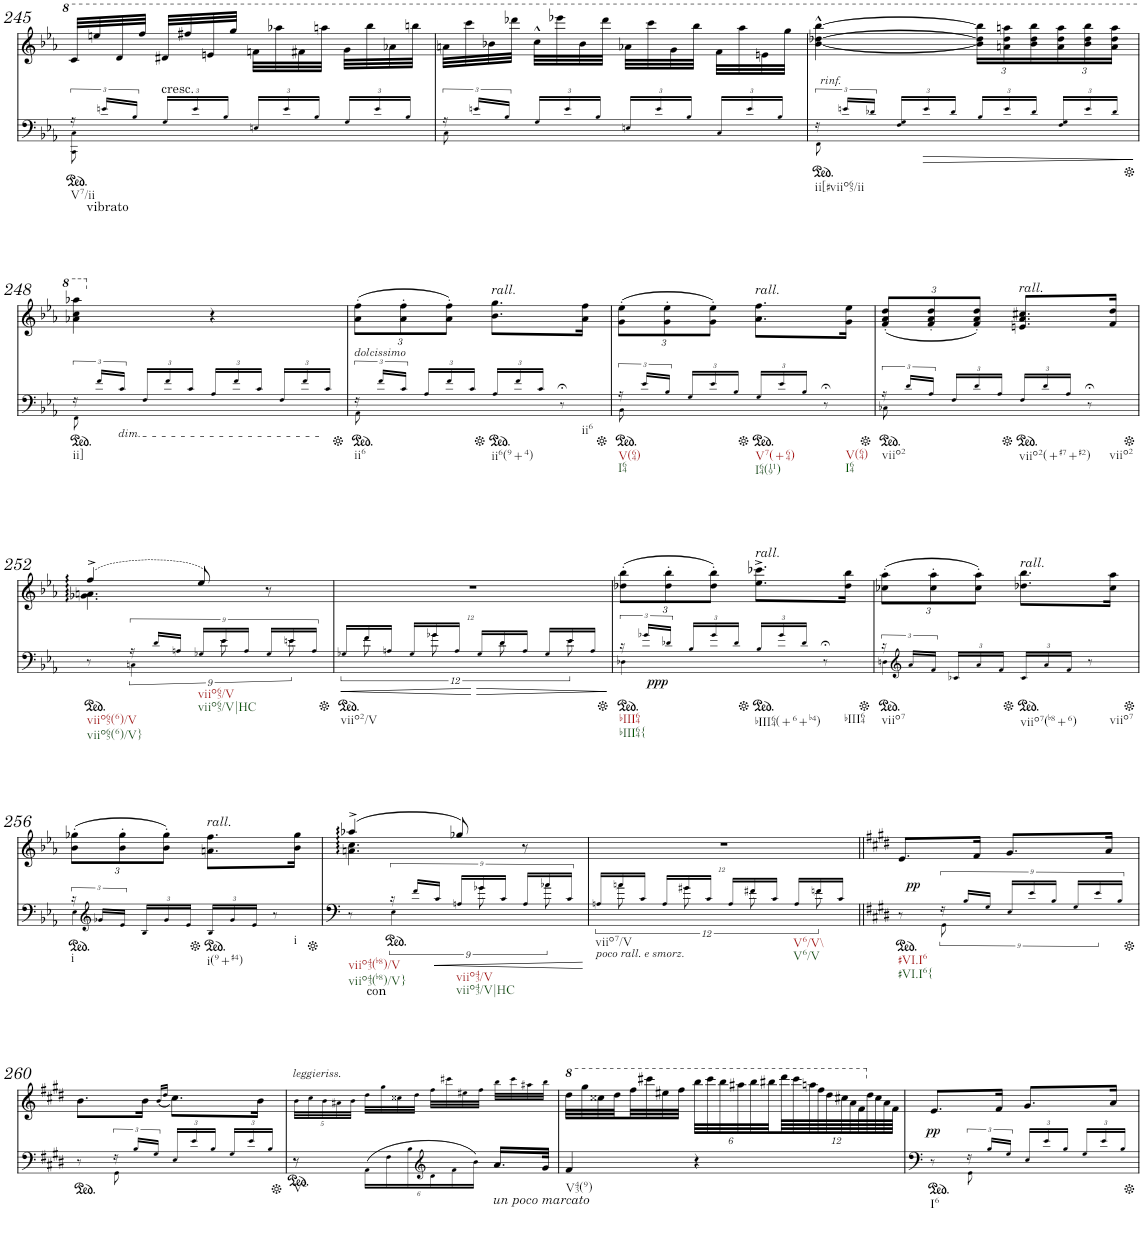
**kern	**kern	**dynam
*part1	*part1	*part1
*staff2	*staff1	*staff1/2
*I"Piano	*	*
*I'Pno.	*	*
!!LO:PB:g=z
*clefF4	*clefF4	*
*k[b-e-a-]	*k[b-e-a-]	*
*M2/4	*M2/4	*
=245	=245	=245
*^	*	*
!LO:TX:b:t=V7/ii	!	!	!
24r	8CC!\ 8C!\	32cc/LLL	.
.	.	32eeen/	.
!LO:TX:b:t=vibrato	!	!	!
24en!/LL	.	.	.
.	.	32dd/	.
24B-!/JJ	.	.	.
.	.	32fff/JJJ	.
*Xbrackettup	*	*	*
!LO:TX:a:t=cresc.	!	!	!
24G!/LL	8ryy	32dd#X/LLL	.
.	.	32fff#X/	.
24e!/	.	.	.
.	.	32een/	.
24B-!/JJ	.	.	.
.	.	32ggg/JJJ	.
24En!/LL	4ryy	32ffn\LLL	.
.	.	32aaa-X\	.
24e!/	.	.	.
.	.	32ff#X\	.
24B-!/JJ	.	.	.
.	.	32aaan\JJJ	.
24G!/LL	.	32gg\LLL	.
.	.	32bbb-\	.
24e!/	.	.	.
.	.	32aa-X\	.
24B-!/JJ	.	.	.
.	.	32bbbn\JJJ	.
=246	=246	=246	=246
*brackettup	*	*	*
24r	8C!\	32aan\LLL	.
.	.	32cccc\	.
24en!/LL	.	.	.
.	.	32bb-X\	.
24B-!/JJ	.	.	.
.	.	32dddd-X\JJJ	.
*Xbrackettup	*	*	*
24G!/LL	8ryy	32ccc^^\LLL	.
.	.	32eeee-X\	.
24e!/	.	.	.
.	.	32bb-\	.
24B-!/JJ	.	.	.
.	.	32dddd-\JJJ	.
24En!/LL	4ryy	32aa-X\LLL	.
.	.	32cccc\	.
24e!/	.	.	.
.	.	32gg\	.
24B-!/JJ	.	.	.
.	.	32bbb-\JJJ	.
24C!/LL	.	32ff\LLL	.
.	.	32aaa-\	.
24e!/	.	.	.
.	.	32een\	.
24B-!/JJ	.	.	.
.	.	32ggg\JJJ	.
=247	=247	=247	=247
*brackettup	*	*	*
!LO:TX:b:t=ii[#viio65/ii	!	!	!
!	!	!	!LO:DY:b
24r	8FF!\	[4bb-\^^ [4ddd-X\^^ [4bbb-\^^	other-dynamics
24en!/LL	.	.	.
24d-X!/JJ	.	.	.
*Xbrackettup	*	*	*
24F!/ 24G!/LL	8ryy	.	.
24e!/	.	.	.
24d-!/JJ	.	.	.
*	*	*Xbrackettup	*
24B-!/LL	4ryy	24bb-\] 24ddd-\] 24bbb-\]LL	.
24e!/	.	24aan\ 24ddd-\ 24aaan\	.
24d-!/JJ	.	24bb-\ 24ddd-\ 24bbb-\	.
24F!/ 24G!/LL	.	24aa\ 24ddd-\ 24aaa\	.
24e!/	.	24bb-\ 24ddd-\ 24bbb-\	.
24d-!/JJ	.	24aa\ 24ddd-\ 24aaa\JJ	.
!!LO:LB:g=z
=248	=248	=248	=248
*brackettup	*	*	*
!LO:TX:b:t=ii]	!	!	!
24r	8FF!\	4aa-X\ 4ccc\ 4aaa-X\	.
24f!/LL	.	.	.
!LO:TX:b:i:t=dim.	!	!	!
24c!/JJ	.	.	.
*Xbrackettup	*	*	*
24F!/LL	8ryy	.	.
24f!/	.	.	.
24c!/JJ	.	.	.
24A-!/LL	4ryy	4r	.
24f!/	.	.	.
24c!/JJ	.	.	.
24F!/LL	.	.	.
24f!/	.	.	.
24c!/JJ	.	.	.
=249	=249	=249	=249
*brackettup	*	*	*
!	!	!LO:TX:b:i:t=dolcissimo	!
!LO:TX:b:t=ii6	!	!	!
24r	8AA-!\	(12a-\' 12ff\'L	.
24f!/LL	.	.	.
24c!/JJ	.	12a-\' 12ff\'	.
*Xbrackettup	*	*	*
24A-!/LL	8ryy	.	.
24f!/	.	12a-\' 12ff\'J)	.
24c!/JJ	.	.	.
!	!	!LO:TX:a:i:t=rall.	!
!LO:TX:b:t=ii6(9+4)	!	!	!
24A-!/LL	4ryy	8.b-\ 8.gg\L	.
24f!/	.	.	.
24c!/JJ	.	.	.
!LO:TX:b:t=ii6	!	!	!
8r;<	.	.	.
.	.	16a-\ 16ff\Jk	.
=250	=250	=250	=250
*brackettup	*	*	*
!LO:TX:b:t=V(64)	!	!	!
!LO:TX:b:t=I64	!	!	!
24r	8BB-!\	(12g\' 12ee-\'L	.
24e-!/LL	.	.	.
24B-!/JJ	.	12g\' 12ee-\'	.
*Xbrackettup	*	*	*
24G!/LL	8ryy	.	.
24e-!/	.	12g\' 12ee-\'J)	.
24B-!/JJ	.	.	.
!	!	!LO:TX:a:i:t=rall.	!
!LO:TX:b:t=V7(+64)	!	!	!
!LO:TX:b:t=I64(119)	!	!	!
24G!/LL	4ryy	8.a-\ 8.ff\L	.
24e-!/	.	.	.
24B-!/JJ	.	.	.
!LO:TX:b:t=V(64)	!	!	!
!LO:TX:b:t=I64	!	!	!
8r;<	.	.	.
.	.	16g\ 16ee-\Jk	.
=251	=251	=251	=251
*brackettup	*	*	*
!LO:TX:b:t=viio2	!	!	!
24r	8C-X!\	(12f/' 12a-/' 12dd/'L	.
24d!/LL	.	.	.
24A-!/JJ	.	12f/' 12a-/' 12dd/'	.
*Xbrackettup	*	*	*
24F!/LL	8ryy	.	.
24d!/	.	12f/' 12a-/' 12dd/'J)	.
24A-!/JJ	.	.	.
!	!	!LO:TX:a:i:t=rall.	!
!LO:TX:b:t=viio2(+#7+#2)	!	!	!
24F!/LL	4ryy	8.en/ 8.a-/ 8.cc#X/L	.
24d!/	.	.	.
24A-!/JJ	.	.	.
!LO:TX:b:t=viio2	!	!	!
8r;<	.	.	.
.	.	16f/ 16dd/Jk	.
!!LO:LB:g=z
=252	=252	=252	=252
*	*	*^	*
!LO:TX:b:t=viio65(6)/V	!	!	!	!
!LO:TX:b:t=viio65(6)/V}	!	!	!	!
8r	8ryy	(4ff^/	4.g-X\ 4.an\	.
*brackettup	*	*	*	*
24r	6Cn!\	.	.	.
24d!/LL	.	.	.	.
24An!/JJ	.	.	.	.
!LO:TX:b:t=viio65/V	!	!	!	!
!LO:TX:b:t=viio65/V|HC	!	!	!	!
24G-X!/LL	.	8ee-/)	.	.
24e-!/	12e-!\	.	.	.
24A!/JJ	.	.	.	.
24G-!/LL	24ryy	8r	8ryy	.
24en!/	12e!\	.	.	.
24A!/JJ	.	.	.	.
=253	=253	=253	=253	=253
*Xbrackettup	*brackettup	*	*	*
!LO:TX:b:t=viio2/V	!	!	!	!
24G-X!/LL	24ryy	2r	2ryy	.
24f!/	12f!\	.	.	.
24An!/JJ	.	.	.	.
24G-!/LL	24ryy	.	.	.
24g-X!/	12g-!\	.	.	.
24A!/JJ	.	.	.	.
24G-!/LL	24ryy	.	.	.
24d!/	12d!\	.	.	.
24A!/JJ	.	.	.	.
24G-!/LL	24ryy	.	.	.
24e-!/	12e-!\	.	.	.
24A!/JJ	.	.	.	.
*	*	*v	*v	*
=254	=254	=254	=254
!LO:TX:b:t=bIII64	!	!	!
!LO:TX:b:t=bIII64{	!	!	!
24r	4D-X!\	(12dd-X\' 12bb-\'L	.
!	!	!	!LO:DY:b=2
24g-X!/LL	.	.	ppp
24d-X!/JJ	.	12dd-\' 12bb-\'	.
*Xbrackettup	*	*	*
24B-!/LL	.	.	.
24g-!/	.	12dd-\' 12bb-\'J)	.
24d-!/JJ	.	.	.
!	!	!LO:TX:a:i:t=rall.	!
!LO:TX:b:t=bIII64(+6+b4)	!	!	!
24B-!/LL	4ryy	8.ee-\^ 8.ccc-X\^L	.
24g-!/	.	.	.
24d-!/JJ	.	.	.
!LO:TX:b:t=bIII64	!	!	!
8r;<	.	.	.
.	.	16dd-\ 16bb-\Jk	.
=255	=255	=255	=255
*brackettup	*	*	*
!LO:TX:b:t=viio7	!	!	!
24r	4Dn!\	(12cc-X\' 12aa-\'L	.
*clefG2	*	*	*
24a-!/LL	.	.	.
24f!/JJ	.	12cc-\' 12aa-\'	.
*Xbrackettup	*	*	*
24c-X!/LL	.	.	.
24a-!/	.	12cc-\' 12aa-\'J)	.
24f!/JJ	.	.	.
!	!	!LO:TX:a:i:t=rall.	!
!LO:TX:b:t=viio7(b8+6)	!	!	!
24c-!/LL	4ryy	8.dd-X\ 8.bb-\L	.
24a-!/	.	.	.
24f!/JJ	.	.	.
!LO:TX:b:t=viio7	!	!	!
8r	.	.	.
.	.	16cc-\ 16aa-\Jk	.
!!LO:LB:g=z
=256	=256	=256	=256
*brackettup	*	*	*
!LO:TX:b:t=i	!	!	!
24r	4E-!\	(12b-\' 12gg-X\'L	.
*clefG2	*	*	*
24g-X!/LL	.	.	.
24e-!/JJ	.	12b-\' 12gg-\'	.
*Xbrackettup	*	*	*
24B-!/LL	.	.	.
24g-!/	.	12b-\' 12gg-\'J)	.
24e-!/JJ	.	.	.
!	!	!LO:TX:a:i:t=rall.	!
!LO:TX:b:t=i(9+#4)	!	!	!
24B-!/LL	4ryy	8.an\ 8.ff\L	.
24g-!/	.	.	.
24e-!/JJ	.	.	.
!LO:TX:b:t=i	!	!	!
8r	.	.	.
.	.	16b-\ 16gg-\Jk	.
=257	=257	=257	=257
*	*	*^	*
!LO:TX:b:t=viio43(b8)/V	!	!	!	!
!LO:TX:b:t=viio43(b8)/V}	!	!	!	!
8r	8ryy	(4aa-X^/	4.an\ 4.cc\	.
*brackettup	*	*	*	*
!LO:TX:b:t=con	!	!	!	!
24r	6E-!\	.	.	.
24f!/LL	.	.	.	.
24c!/JJ	.	.	.	.
!LO:TX:b:t=viio43/V	!	!	!	!
!LO:TX:b:t=viio43/V|HC	!	!	!	!
24An!/LL	.	8gg-X/)	.	.
24g-X!/	12g-!\	.	.	.
24c!/JJ	.	.	.	.
24A!/LL	24ryy	8r	8ryy	.
24a-!/	12a-X!\	.	.	.
24c!/JJ	.	.	.	.
*	*	*v	*v	*
=258	=258	=258	=258
*Xbrackettup	*brackettup	*	*
!LO:TX:b:i:t=poco rall. e smorz.	!	!	!
!LO:TX:b:t=viio7/V	!	!	!
24An!/LL	24ryy	2r	.
24an!/	12a!\	.	.
24c!/JJ	.	.	.
24A!/LL	24ryy	.	.
24g#X!/	12g#!\	.	.
24c!/JJ	.	.	.
24A!/LL	24ryy	.	.
24f#X!/	12f#!\	.	.
24c!/JJ	.	.	.
!LO:TX:b:t=V6/V\\	!	!	!
!LO:TX:b:t=V6/V	!	!	!
24A!/LL	24ryy	.	.
24fn!/	12f!\	.	.
24c!/JJ	.	.	.
=259||	=259||	=259||	=259||
*k[f#c#g#d#]	*	*k[f#c#g#d#]	*
!LO:TX:b:t=#VI.I6	!	!	!
!LO:TX:b:t=#VI.I6{	!	!	!
!	!	!	!LO:DY:b
8r	8ryy	8.e/L	pp
24r	12GG#!\	.	.
24B!/LL	.	.	.
.	.	16f#/Jk	.
24G#!/JJ	12ryy	.	.
24E!/LL	.	8.g#/L	.
24e!/	12ryy	.	.
24B!/JJ	.	.	.
24G#!/LL	24ryy	.	.
24e!/	12ryy	.	.
.	.	16a/Jk	.
24B!/JJ	.	.	.
!!LO:LB:g=z
=260	=260	=260	=260
8r	8ryy	8.b\L	.
24r	8GG#!\	.	.
24B!/LL	.	.	.
.	.	16b\Jk	.
24G#!/JJ	.	.	.
.	.	(16qb/LL	.
.	.	16qdd#/JJ	.
*Xbrackettup	*	*	*
24E!/LL	8ryy	8.cc#\L)	.
24e!/	.	.	.
24B!/JJ	.	.	.
24G#!/LL	8ryy	.	.
24e!/	.	.	.
.	.	16b\Jk	.
24B!/JJ	.	.	.
*v	*v	*	*
=261	=261	=261
!	!LO:TX:a:i:t=leggieriss.	!
!LO:TX:b:t=V2	!	!
8r	40b!\LLL	.
.	40cc#!\	.
.	40b!\	.
.	40a#X!\	.
.	40b!\JJJ	.
24AA!\LL	32dd#!\LLL	.
.	32gg#!\	.
24F#!\	.	.
.	32cc##X!\	.
24B!\	.	.
.	32dd#!\JJJ	.
*clefG2	*	*
24d#!\	32ff#!\LLL	.
.	32ccc#X!\	.
24f#!\	.	.
.	32ee#X!\	.
24b!\JJ	.	.
.	32ff#!\JJJ	.
!LO:TX:b:i:t=un poco marcato	!	!
16.a/LL	32bb!\LLL	.
.	32ccc#!\	.
.	32aa#X!\	.
32g#/JJk	32bb!\JJJ	.
=262	=262	=262
*	*8va	*
!LO:TX:b:t=V43(9)	!	!
4f#/	32ddd#\LLL	.
.	32ggg#\	.
.	32ccc##X\	.
.	32ddd#\	.
.	32fff#\	.
.	32cccc#X\	.
.	32eee#X\	.
.	32fff#\JJJ	.
4r	48bbb\LLL	.
.	48cccc#\	.
.	48bbb\	.
.	48aaa#X\	.
.	48bbb\	.
.	48bbb#X\	.
.	96dddd#\L	.
.	96cccc#\	.
.	96aaan\	.
.	96fff#\	.
.	96ddd#\	.
.	96ccc#X\	.
.	96aa\	.
.	96ff#\	.
*	*X8va	*
.	96dd#\	.
.	96cc#\	.
.	96a\	.
.	96f#\JJJJ	.
=263	=263	=263
*^	*	*
!LO:TX:b:t=I6	!	!	!
!	!	!	!LO:DY:b
8r	8ryy	8.e/L	pp
*brackettup	*	*	*
24r	8GG#!\	.	.
24B!/LL	.	.	.
.	.	16f#/Jk	.
24G#!/JJ	.	.	.
*Xbrackettup	*	*	*
24E!/LL	8ryy	8.g#/L	.
24e!/	.	.	.
24B!/JJ	.	.	.
24G#!/LL	8ryy	.	.
24e!/	.	.	.
.	.	16a/Jk	.
24B!/JJ	.	.	.
*v	*v	*	*
=	=	=
*-	*-	*-
